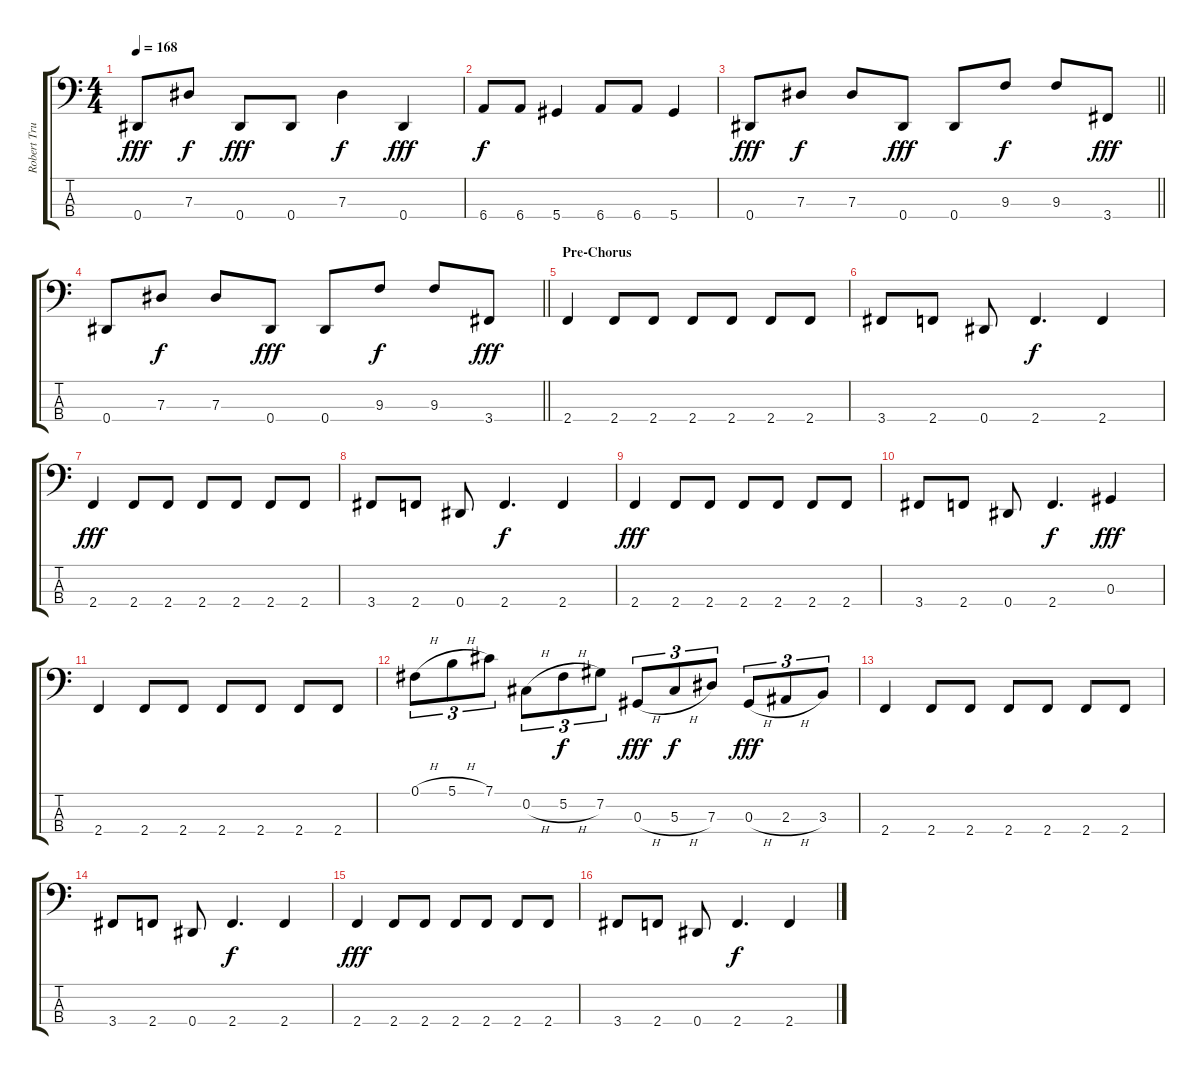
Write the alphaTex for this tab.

\track ("Robert Trujillo" "Robert Tru") {instrument electricbassfinger}
\staff {score tabs}
\tuning (Gb2 Db2 Ab1 Eb1) {hide}
\ts (4 4)
\tempo 168
\clef f4
\ks c
0.4.8{dy fff} 7.3.8{dy f} 0.4.8{dy fff} 0.4.8 7.3.4{dy f} 0.4.4{dy fff} |
6.4.8{dy f} 6.4.8 5.4.4 6.4.8 6.4.8 5.4.4 |
\barLineRight lightlight
0.4.8{dy fff} 7.3.8{dy f} 7.3.8 0.4.8{dy fff} 0.4.8 9.3.8{dy f} 9.3.8 3.4.8{dy fff} |
\barLineRight lightlight
0.4.8 7.3.8{dy f} 7.3.8 0.4.8{dy fff} 0.4.8 9.3.8{dy f} 9.3.8 3.4.8{dy fff} |
\section ("" "Pre-Chorus")
2.4.4 2.4.8 2.4.8 2.4.8 2.4.8 2.4.8 2.4.8 |
3.4.8 2.4.8 0.4.8 2.4.4{d dy f} 2.4.4 |
2.4.4{dy fff} 2.4.8 2.4.8 2.4.8 2.4.8 2.4.8 2.4.8 |
3.4.8 2.4.8 0.4.8 2.4.4{d dy f} 2.4.4 |
2.4.4{dy fff} 2.4.8 2.4.8 2.4.8 2.4.8 2.4.8 2.4.8 |
3.4.8 2.4.8 0.4.8 2.4.4{d dy f} 0.3.4{dy fff} |
2.4.4 2.4.8 2.4.8 2.4.8 2.4.8 2.4.8 2.4.8 |
0.1{h}.8{tu (3 2)} 5.1{h}.8{tu (3 2)} 7.1.8{tu (3 2)} 0.2{h}.8{tu (3 2)} 5.2{h}.8{tu (3 2) dy f} 7.2.8{tu (3 2)} 0.3{h}.8{tu (3 2) dy fff} 5.3{h}.8{tu (3 2) dy f} 7.3.8{tu (3 2)} 0.3{h}.8{tu (3 2) dy fff} 2.3{h}.8{tu (3 2)} 3.3.8{tu (3 2)} |
2.4.4 2.4.8 2.4.8 2.4.8 2.4.8 2.4.8 2.4.8 |
3.4.8 2.4.8 0.4.8 2.4.4{d dy f} 2.4.4 |
2.4.4{dy fff} 2.4.8 2.4.8 2.4.8 2.4.8 2.4.8 2.4.8 |
3.4.8 2.4.8 0.4.8 2.4.4{d dy f} 2.4.4
